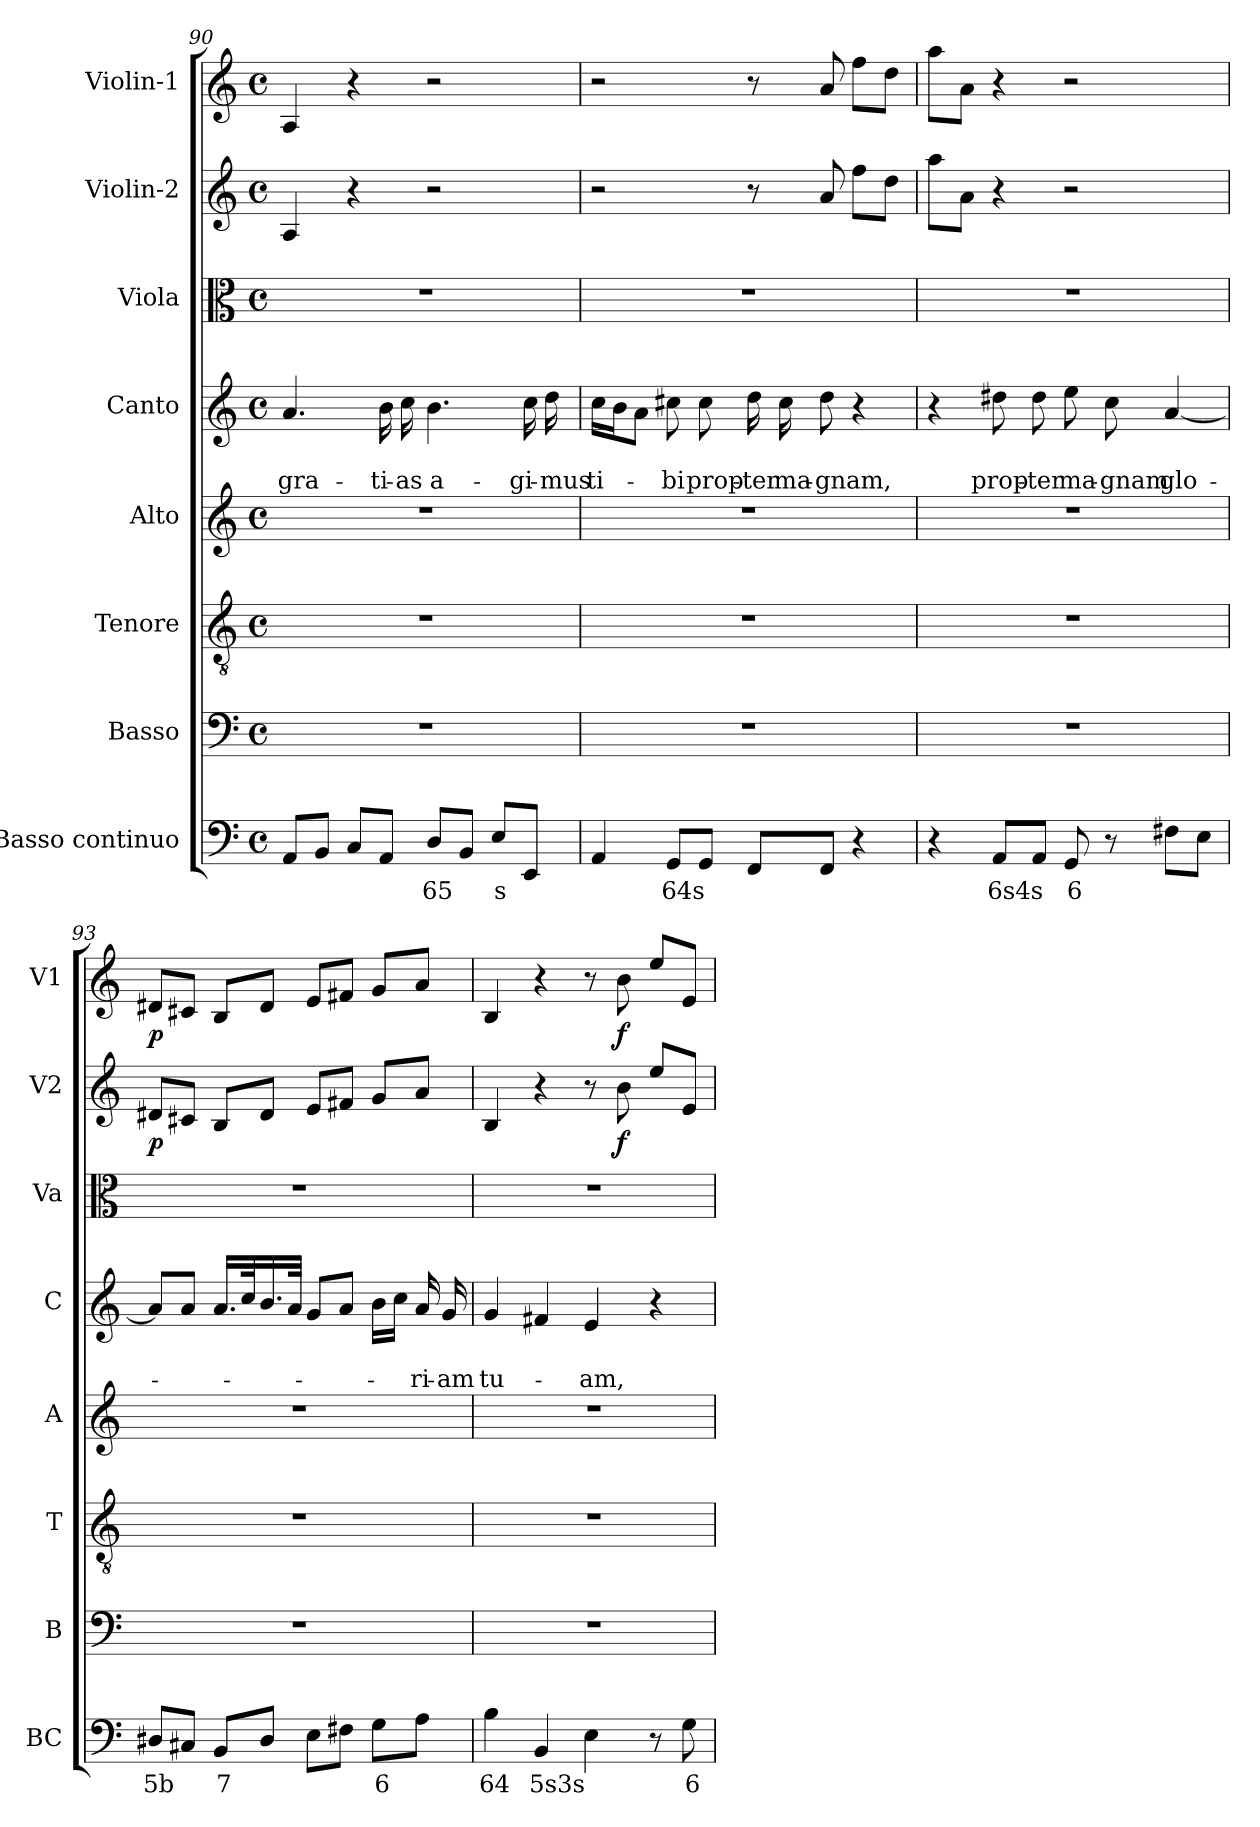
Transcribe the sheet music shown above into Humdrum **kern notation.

**kern	**text	**kern	**kern	**kern	**kern	**text	**text	**kern	**kern	**dynam	**kern	**dynam
*part8	*part8	*part7	*part6	*part5	*part4	*part4	*part4	*part3	*part2	*part2	*part1	*part1
*staff8	*staff8	*staff7	*staff6	*staff5	*staff4	*staff4	*staff4	*staff3	*staff2	*staff2	*staff1	*staff1
*I"Basso continuo	*	*I"Basso	*I"Tenore	*I"Alto	*I"Canto	*	*	*I"Viola	*I"Violin-2	*	*I"Violin-1	*
*I'BC	*	*I'B	*I'T	*I'A	*I'C	*	*	*I'Va	*I'V2	*	*I'V1	*
!!LO:PB:g=z
*clefF4	*	*clefF4	*clefGv2	*clefG2	*clefG2	*	*	*clefC3	*clefG2	*	*clefG2	*
*k[]	*	*k[]	*k[]	*k[]	*k[]	*	*	*k[]	*k[]	*	*k[]	*
*C:	*	*C:	*C:	*C:	*C:	*	*	*C:	*C:	*	*C:	*
*M4/4	*	*M4/4	*M4/4	*M4/4	*M4/4	*	*	*M4/4	*M4/4	*	*M4/4	*
*met(c)	*	*met(c)	*met(c)	*met(c)	*met(c)	*	*	*met(c)	*met(c)	*	*met(c)	*
=90	=90	=90	=90	=90	=90	=90	=90	=90	=90	=90	=90	=90
!	!	!	!	!	!	!	!LO:LY:b	!	!	!	!	!
8AA/L	.	1r	1r	1r	4.a/	.	gra-	1r	4A/	.	4A/	.
8BB/J	.	.	.	.	.	.	.	.	.	.	.	.
8C/L	.	.	.	.	.	.	.	.	4r	.	4r	.
!	!	!	!	!	!	!	!LO:LY:b	!	!	!	!	!
8AA/J	.	.	.	.	16b\	.	-ti-	.	.	.	.	.
!	!	!	!	!	!	!	!LO:LY:b	!	!	!	!	!
.	.	.	.	.	16cc\	.	-as	.	.	.	.	.
!	!LO:LY:b	!	!	!	!	!	!LO:LY:b	!	!	!	!	!
8D/L	65	.	.	.	4.b\	.	a-	.	2r	.	2r	.
8BB/J	.	.	.	.	.	.	.	.	.	.	.	.
!	!LO:LY:b	!	!	!	!	!	!	!	!	!	!	!
8E/L	s	.	.	.	.	.	.	.	.	.	.	.
!	!	!	!	!	!	!	!LO:LY:b	!	!	!	!	!
8EE/J	.	.	.	.	16cc\	.	-gi-	.	.	.	.	.
!	!	!	!	!	!	!	!LO:LY:b	!	!	!	!	!
.	.	.	.	.	16dd\	.	-mus	.	.	.	.	.
=91	=91	=91	=91	=91	=91	=91	=91	=91	=91	=91	=91	=91
!	!	!	!	!	!	!	!LO:LY:b	!	!	!	!	!
4AA/	.	1r	1r	1r	16cc\LL	.	ti-	1r	2r	.	2r	.
.	.	.	.	.	16b\J	.	.	.	.	.	.	.
.	.	.	.	.	8a\J	.	.	.	.	.	.	.
!	!LO:LY:b	!	!	!	!	!	!LO:LY:b	!	!	!	!	!
8GG/L	64s	.	.	.	8cc#X\	.	-bi	.	.	.	.	.
!	!	!	!	!	!	!	!LO:LY:b	!	!	!	!	!
8GG/J	.	.	.	.	8cc#\	.	prop-	.	.	.	.	.
!	!	!	!	!	!	!	!LO:LY:b	!	!	!	!	!
8FF/L	.	.	.	.	16dd\	.	-ter	.	8r	.	8r	.
!	!	!	!	!	!	!	!LO:LY:b	!	!	!	!	!
.	.	.	.	.	16cc#\	.	ma-	.	.	.	.	.
!	!	!	!	!	!	!	!LO:LY:b	!	!	!	!	!
8FF/J	.	.	.	.	8dd\	.	-gnam,	.	8a/	.	8a/	.
4r	.	.	.	.	4r	.	.	.	8ff\L	.	8ff\L	.
.	.	.	.	.	.	.	.	.	8dd\J	.	8dd\J	.
=92	=92	=92	=92	=92	=92	=92	=92	=92	=92	=92	=92	=92
4r	.	1r	1r	1r	4r	.	.	1r	8aa\L	.	8aa\L	.
.	.	.	.	.	.	.	.	.	8a\J	.	8a\J	.
!	!LO:LY:b	!	!	!	!	!	!LO:LY:b	!	!	!	!	!
8AA/L	6s4s	.	.	.	8dd#X\	.	prop-	.	4r	.	4r	.
!	!	!	!	!	!	!	!LO:LY:b	!	!	!	!	!
8AA/J	.	.	.	.	8dd#\	.	-ter	.	.	.	.	.
!	!LO:LY:b	!	!	!	!	!	!LO:LY:b	!	!	!	!	!
8GG/	6	.	.	.	8ee\	.	ma-	.	2r	.	2r	.
!	!	!	!	!	!	!	!LO:LY:b	!	!	!	!	!
8r	.	.	.	.	8cc\	.	-gnam	.	.	.	.	.
!	!	!	!	!	!	!	!LO:LY:b	!	!	!	!	!
8F#X\L	.	.	.	.	[4a/	.	glo-	.	.	.	.	.
8E\J	.	.	.	.	.	.	.	.	.	.	.	.
=93	=93	=93	=93	=93	=93	=93	=93	=93	=93	=93	=93	=93
!	!LO:LY:b	!	!	!	!	!	!	!	!	!LO:DY:b	!	!LO:DY:b
8D#X/L	5b	1r	1r	1r	8a/L]	.	.	1r	8d#X/L	p	8d#X/L	p
8C#X/J	.	.	.	.	8a/J	.	.	.	8c#X/J	.	8c#X/J	.
!	!LO:LY:b	!	!	!	!	!	!	!	!	!	!	!
8BB/L	7	.	.	.	16.a/LL	.	.	.	8B/L	.	8B/L	.
.	.	.	.	.	32cc/k	.	.	.	.	.	.	.
8D#/J	.	.	.	.	16.b/	.	.	.	8d#/J	.	8d#/J	.
.	.	.	.	.	32a/JJk	.	.	.	.	.	.	.
8E\L	.	.	.	.	8g/L	.	.	.	8e/L	.	8e/L	.
8F#X\J	.	.	.	.	8a/J	.	.	.	8f#X/J	.	8f#X/J	.
!	!LO:LY:b	!	!	!	!	!	!	!	!	!	!	!
8G\L	6	.	.	.	16b\LL	.	.	.	8g/L	.	8g/L	.
.	.	.	.	.	16cc\JJ	.	.	.	.	.	.	.
!	!	!	!	!	!	!	!LO:LY:b	!	!	!	!	!
8A\J	.	.	.	.	16a/	.	-ri-	.	8a/J	.	8a/J	.
!	!	!	!	!	!	!	!LO:LY:b	!	!	!	!	!
.	.	.	.	.	16g/	.	-am	.	.	.	.	.
!!LO:LB:g=z
=94	=94	=94	=94	=94	=94	=94	=94	=94	=94	=94	=94	=94
!	!LO:LY:b	!	!	!	!	!	!LO:LY:b	!	!	!	!	!
4B\	64	1r	1r	1r	4g/	.	tu-	1r	4B/	.	4B/	.
!	!LO:LY:b	!	!	!	!	!	!	!	!	!	!	!
4BB/	5s3s	.	.	.	4f#X/	.	.	.	4r	.	4r	.
!	!	!	!	!	!	!	!LO:LY:b	!	!	!	!	!
4E\	.	.	.	.	4e/	.	-am,	.	8r	.	8r	.
!	!	!	!	!	!	!	!	!	!	!LO:DY:b	!	!LO:DY:b
.	.	.	.	.	.	.	.	.	8b\	f	8b\	f
8r	.	.	.	.	4r	.	.	.	8ee/L	.	8ee/L	.
!	!LO:LY:b	!	!	!	!	!	!	!	!	!	!	!
8G\	6	.	.	.	.	.	.	.	8e/J	.	8e/J	.
=	=	=	=	=	=	=	=	=	=	=	=	=
*-	*-	*-	*-	*-	*-	*-	*-	*-	*-	*-	*-	*-
